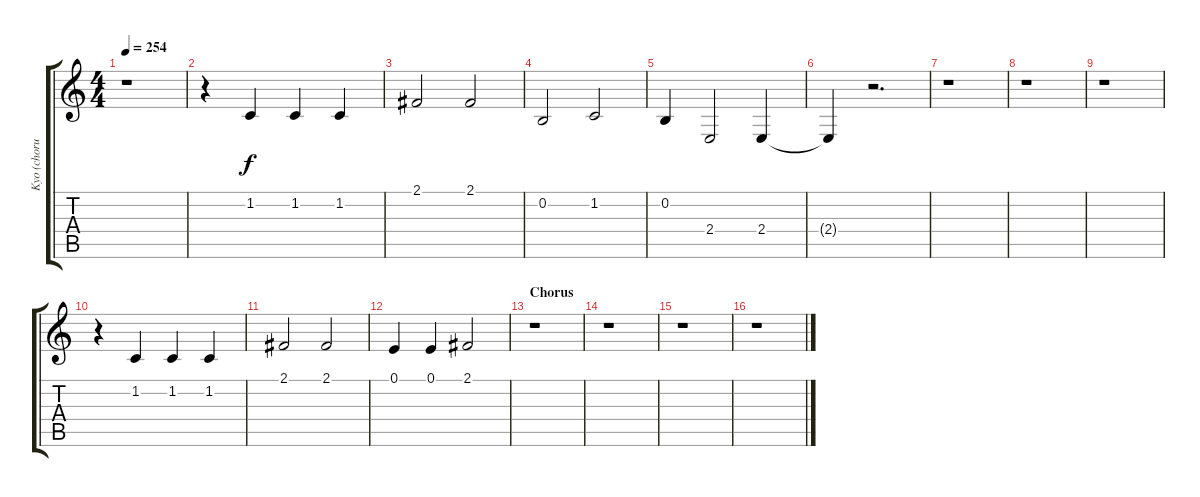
\track ("Kyo (chorus)" "Kyo (choru") {instrument altosax}
\staff {score tabs}
\tuning (E4 B3 G3 D3 A2 E2) {hide}
\ts (4 4)
\tempo 254
\clef g2
\ks c
r.1{dy f} |
r.4 1.2.4 1.2.4 1.2.4 |
2.1.2 2.1.2 |
0.2.2 1.2.2 |
0.2.4 2.4.2 2.4.4 |
2.4{t}.4 r.2{d} |
r.1 |
r.1 |
r.1 |
r.4 1.2.4 1.2.4 1.2.4 |
2.1.2 2.1.2 |
0.1.4 0.1.4 2.1.2 |
\section ("" "Chorus")
r.1 |
r.1 |
r.1 |
r.1
